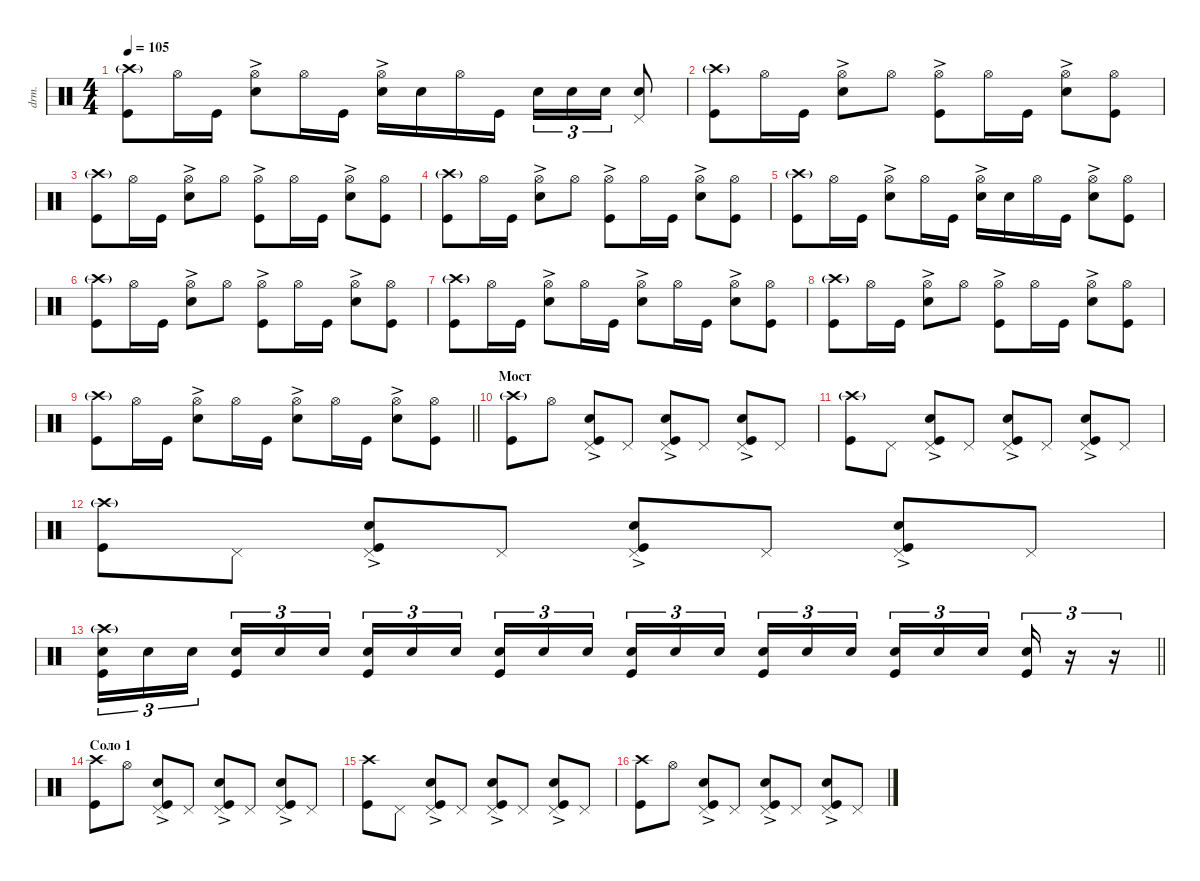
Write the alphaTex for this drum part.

\defaultSystemsLayout 4
\hideDynamics
\bracketExtendMode nobrackets
\track ("Ударные" "drm.") {instrument percussion}
\staff {score}
\articulation defaults
\ts (4 4)
\tempo 105
\clef neutral
\ks c
("Crash high (hit)"{g} "Kick (hit)").8{dy f} "Hi-Hat (open)".16 "Kick (hit)".16 ("Hi-Hat (open)"{ac} "Snare (hit) 2").8 "Hi-Hat (open)".16 "Kick (hit)".16 ("Hi-Hat (open)"{ac} "Snare (hit) 2").16 "Snare (hit) 2".16 "Hi-Hat (open)".16 "Kick (hit)".16 "Snare (hit) 2".16{tu (3 2)} "Snare (hit) 2".16{tu (3 2)} "Snare (hit) 2".16{tu (3 2)} ("Pedal Hi-Hat (hit)" "Snare (hit) 2").8 |
("Crash high (hit)"{g} "Kick (hit)").8 "Hi-Hat (open)".16 "Kick (hit)".16 ("Hi-Hat (open)"{ac} "Snare (hit) 2").8 "Hi-Hat (open)".8 ("Hi-Hat (open)"{ac} "Kick (hit)").8 "Hi-Hat (open)".16 "Kick (hit)".16 ("Hi-Hat (open)"{ac} "Snare (hit) 2").8 ("Hi-Hat (open)" "Kick (hit)").8 |
("Crash high (hit)"{g} "Kick (hit)").8 "Hi-Hat (open)".16 "Kick (hit)".16 ("Hi-Hat (open)"{ac} "Snare (hit) 2").8 "Hi-Hat (open)".8 ("Hi-Hat (open)"{ac} "Kick (hit)").8 "Hi-Hat (open)".16 "Kick (hit)".16 ("Hi-Hat (open)"{ac} "Snare (hit) 2").8 ("Hi-Hat (open)" "Kick (hit)").8 |
("Crash high (hit)"{g} "Kick (hit)").8 "Hi-Hat (open)".16 "Kick (hit)".16 ("Hi-Hat (open)"{ac} "Snare (hit) 2").8 "Hi-Hat (open)".8 ("Hi-Hat (open)"{ac} "Kick (hit)").8 "Hi-Hat (open)".16 "Kick (hit)".16 ("Hi-Hat (open)"{ac} "Snare (hit) 2").8 ("Hi-Hat (open)" "Kick (hit)").8 |
("Crash high (hit)"{g} "Kick (hit)").8 "Hi-Hat (open)".16 "Kick (hit)".16 ("Hi-Hat (open)"{ac} "Snare (hit) 2").8 "Hi-Hat (open)".16 "Kick (hit)".16 ("Hi-Hat (open)"{ac} "Snare (hit) 2").16 "Snare (hit) 2".16 "Hi-Hat (open)".16 "Kick (hit)".16 ("Hi-Hat (open)"{ac} "Snare (hit) 2").8 ("Hi-Hat (open)" "Kick (hit)").8 |
("Crash high (hit)"{g} "Kick (hit)").8 "Hi-Hat (open)".16 "Kick (hit)".16 ("Hi-Hat (open)"{ac} "Snare (hit) 2").8 "Hi-Hat (open)".8 ("Hi-Hat (open)"{ac} "Kick (hit)").8 "Hi-Hat (open)".16 "Kick (hit)".16 ("Hi-Hat (open)"{ac} "Snare (hit) 2").8 ("Hi-Hat (open)" "Kick (hit)").8 |
("Crash high (hit)"{g} "Kick (hit)").8 "Hi-Hat (open)".16 "Kick (hit)".16 ("Hi-Hat (open)"{ac} "Snare (hit) 2").8 "Hi-Hat (open)".16 "Kick (hit)".16 ("Hi-Hat (open)"{ac} "Snare (hit) 2").8 "Hi-Hat (open)".16 "Kick (hit)".16 ("Hi-Hat (open)"{ac} "Snare (hit) 2").8 ("Hi-Hat (open)" "Kick (hit)").8 |
("Crash high (hit)"{g} "Kick (hit)").8 "Hi-Hat (open)".16 "Kick (hit)".16 ("Hi-Hat (open)"{ac} "Snare (hit) 2").8 "Hi-Hat (open)".8 ("Hi-Hat (open)"{ac} "Kick (hit)").8 "Hi-Hat (open)".16 "Kick (hit)".16 ("Hi-Hat (open)"{ac} "Snare (hit) 2").8 ("Hi-Hat (open)" "Kick (hit)").8 |
\barLineRight lightlight
("Crash high (hit)"{g} "Kick (hit)").8 "Hi-Hat (open)".16 "Kick (hit)".16 ("Hi-Hat (open)"{ac} "Snare (hit) 2").8 "Hi-Hat (open)".16 "Kick (hit)".16 ("Hi-Hat (open)"{ac} "Snare (hit) 2").8 "Hi-Hat (open)".16 "Kick (hit)".16 ("Hi-Hat (open)"{ac} "Snare (hit) 2").8 ("Hi-Hat (open)" "Kick (hit)").8 |
\section ("" "Мост")
("Crash high (hit)"{g} "Kick (hit)").8 "Hi-Hat (open)".8 ("Pedal Hi-Hat (hit)"{ac} "Snare (hit) 2" "Kick (hit)").8 "Pedal Hi-Hat (hit)".8 ("Pedal Hi-Hat (hit)"{ac} "Snare (hit) 2" "Kick (hit)").8 "Pedal Hi-Hat (hit)".8 ("Pedal Hi-Hat (hit)"{ac} "Snare (hit) 2" "Kick (hit)").8 "Pedal Hi-Hat (hit)".8 |
("Crash high (hit)"{g} "Kick (hit)").8 "Pedal Hi-Hat (hit)".8 ("Pedal Hi-Hat (hit)"{ac} "Snare (hit) 2" "Kick (hit)").8 "Pedal Hi-Hat (hit)".8 ("Pedal Hi-Hat (hit)"{ac} "Snare (hit) 2" "Kick (hit)").8 "Pedal Hi-Hat (hit)".8 ("Pedal Hi-Hat (hit)"{ac} "Snare (hit) 2" "Kick (hit)").8 "Pedal Hi-Hat (hit)".8 |
("Crash high (hit)"{g} "Kick (hit)").8 "Pedal Hi-Hat (hit)".8 ("Pedal Hi-Hat (hit)"{ac} "Snare (hit) 2" "Kick (hit)").8 "Pedal Hi-Hat (hit)".8 ("Pedal Hi-Hat (hit)"{ac} "Snare (hit) 2" "Kick (hit)").8 "Pedal Hi-Hat (hit)".8 ("Pedal Hi-Hat (hit)"{ac} "Snare (hit) 2" "Kick (hit)").8 "Pedal Hi-Hat (hit)".8 |
\barLineRight lightlight
("Crash high (hit)"{g} "Snare (hit) 2" "Kick (hit)").16{tu (3 2)} "Snare (hit) 2".16{tu (3 2)} "Snare (hit) 2".16{tu (3 2)} ("Snare (hit) 2" "Kick (hit)").16{tu (3 2)} "Snare (hit) 2".16{tu (3 2)} "Snare (hit) 2".16{tu (3 2)} ("Snare (hit) 2" "Kick (hit)").16{tu (3 2)} "Snare (hit) 2".16{tu (3 2)} "Snare (hit) 2".16{tu (3 2)} ("Snare (hit) 2" "Kick (hit)").16{tu (3 2)} "Snare (hit) 2".16{tu (3 2)} "Snare (hit) 2".16{tu (3 2)} ("Snare (hit) 2" "Kick (hit)").16{tu (3 2)} "Snare (hit) 2".16{tu (3 2)} "Snare (hit) 2".16{tu (3 2)} ("Snare (hit) 2" "Kick (hit)").16{tu (3 2)} "Snare (hit) 2".16{tu (3 2)} "Snare (hit) 2".16{tu (3 2)} ("Snare (hit) 2" "Kick (hit)").16{tu (3 2)} "Snare (hit) 2".16{tu (3 2)} "Snare (hit) 2".16{tu (3 2)} ("Snare (hit) 2" "Kick (hit)").16{tu (3 2)} r.16{tu (3 2)} r.16{tu (3 2)} |
\section ("" "Соло 1")
("Crash high (hit)" "Kick (hit)").8 "Hi-Hat (open)".8 ("Pedal Hi-Hat (hit)"{ac} "Snare (hit) 2" "Kick (hit)").8 "Pedal Hi-Hat (hit)".8 ("Pedal Hi-Hat (hit)"{ac} "Snare (hit) 2" "Kick (hit)").8 "Pedal Hi-Hat (hit)".8 ("Pedal Hi-Hat (hit)"{ac} "Snare (hit) 2" "Kick (hit)").8 "Pedal Hi-Hat (hit)".8 |
("Crash high (hit)" "Kick (hit)").8 "Pedal Hi-Hat (hit)".8 ("Pedal Hi-Hat (hit)"{ac} "Snare (hit) 2" "Kick (hit)").8 "Pedal Hi-Hat (hit)".8 ("Pedal Hi-Hat (hit)"{ac} "Snare (hit) 2" "Kick (hit)").8 "Pedal Hi-Hat (hit)".8 ("Pedal Hi-Hat (hit)"{ac} "Snare (hit) 2" "Kick (hit)").8 "Pedal Hi-Hat (hit)".8 |
("Crash high (hit)" "Kick (hit)").8 "Hi-Hat (open)".8 ("Pedal Hi-Hat (hit)"{ac} "Snare (hit) 2" "Kick (hit)").8 "Pedal Hi-Hat (hit)".8 ("Pedal Hi-Hat (hit)"{ac} "Snare (hit) 2" "Kick (hit)").8 "Pedal Hi-Hat (hit)".8 ("Pedal Hi-Hat (hit)"{ac} "Snare (hit) 2" "Kick (hit)").8 "Pedal Hi-Hat (hit)".8
